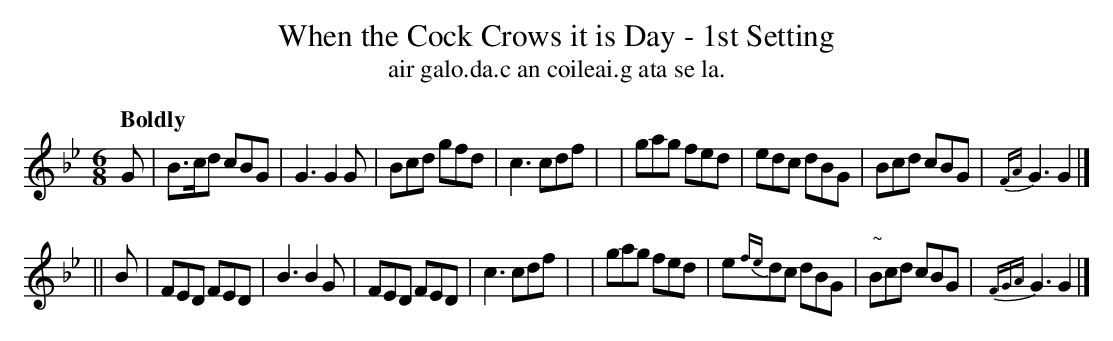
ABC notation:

X:1
T: When the Cock Crows it is Day - 1st Setting
T: air galo.da.c an coileai.g ata se la.
M: 6/8
Q: "Boldly"
L: 1/8
K: Gm
G \
| B>cd cBG | G3 G2G | Bcd gfd | c3 cdf |\
| gag fed | edc dBG | Bcd cBG | {FA}G3 G2 |]
|| B \
| FED FED | B3 B2G | FED FED | c3 cdf |\
| gag fed | e{fe}dc dBG | "~"Bcd cBG | {FGA}G3 G2 |]
